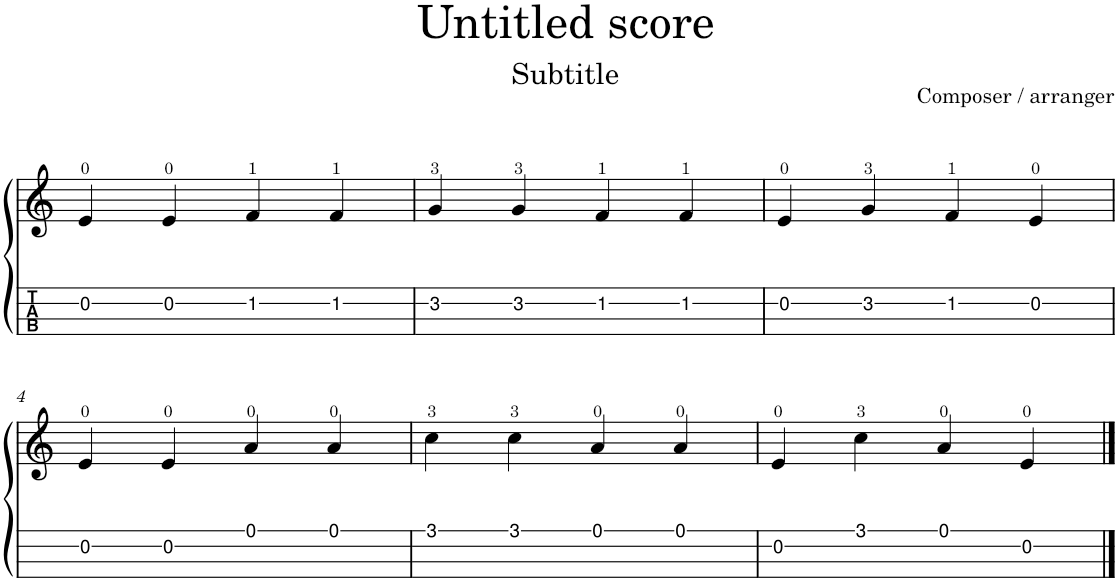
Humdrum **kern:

**kern	**kern
*part1	*part1
*staff2	*staff1
*I"Ukulele	*
*I'Uk.	*
*stria4	*
*	*clefG2
*k[]	*k[]
*M4/4	*M4/4
=1	=1
4e	4e/
4e	4e/
4f	4f/
4f	4f/
=2	=2
4g	4g/
4g	4g/
4f	4f/
4f	4f/
=3	=3
4e	4e/
4g	4g/
4f	4f/
4e	4e/
!!LO:LB:g=z
=4	=4
4e	4e/
4e	4e/
4a	4a/
4a	4a/
=5	=5
4cc	4cc\
4cc	4cc\
4a	4a/
4a	4a/
=6	=6
4e	4e/
4cc	4cc\
4a	4a/
4e	4e/
==	==
*-	*-
